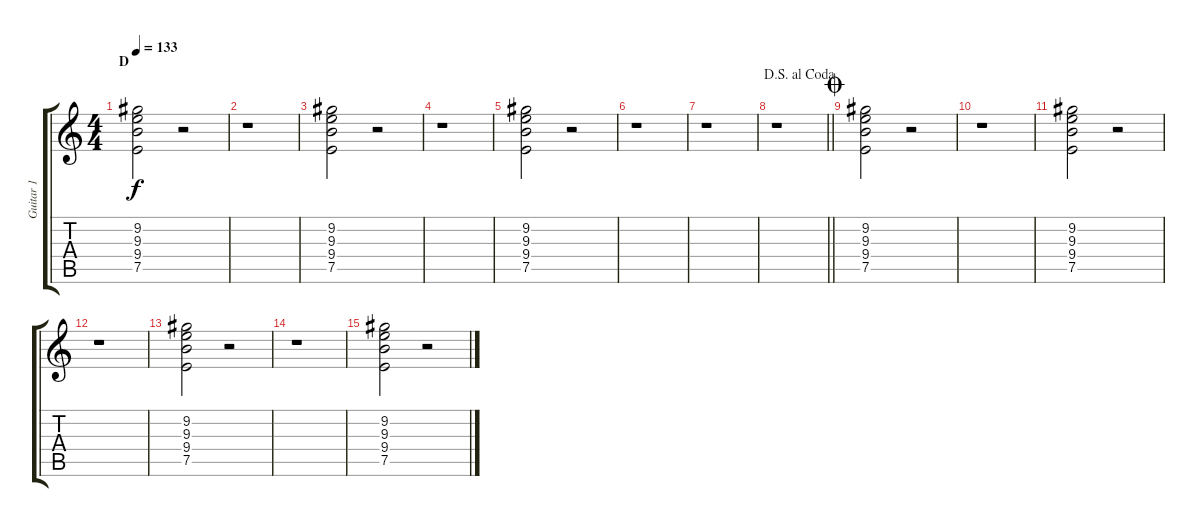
\track ("Guitar 1" "Guitar 1") {instrument distortionguitar}
\staff {score tabs}
\tuning (E4 B3 G3 D3 A2 E2) {hide}
\ts (4 4)
\section ("" "D")
\tempo 133
\clef g2
\ks c
(9.2 9.3 9.4 7.5).2{dy f} r.2 |
r.1 |
(9.2 9.3 9.4 7.5).2 r.2 |
r.1 |
(9.2 9.3 9.4 7.5).2 r.2 |
r.1 |
r.1 |
\jump dalsegnoalcoda
\barLineRight lightlight
r.1 |
\jump coda
(9.2 9.3 9.4 7.5).2 r.2 |
r.1 |
(9.2 9.3 9.4 7.5).2 r.2 |
r.1 |
(9.2 9.3 9.4 7.5).2 r.2 |
r.1 |
(9.2 9.3 9.4 7.5).2 r.2
